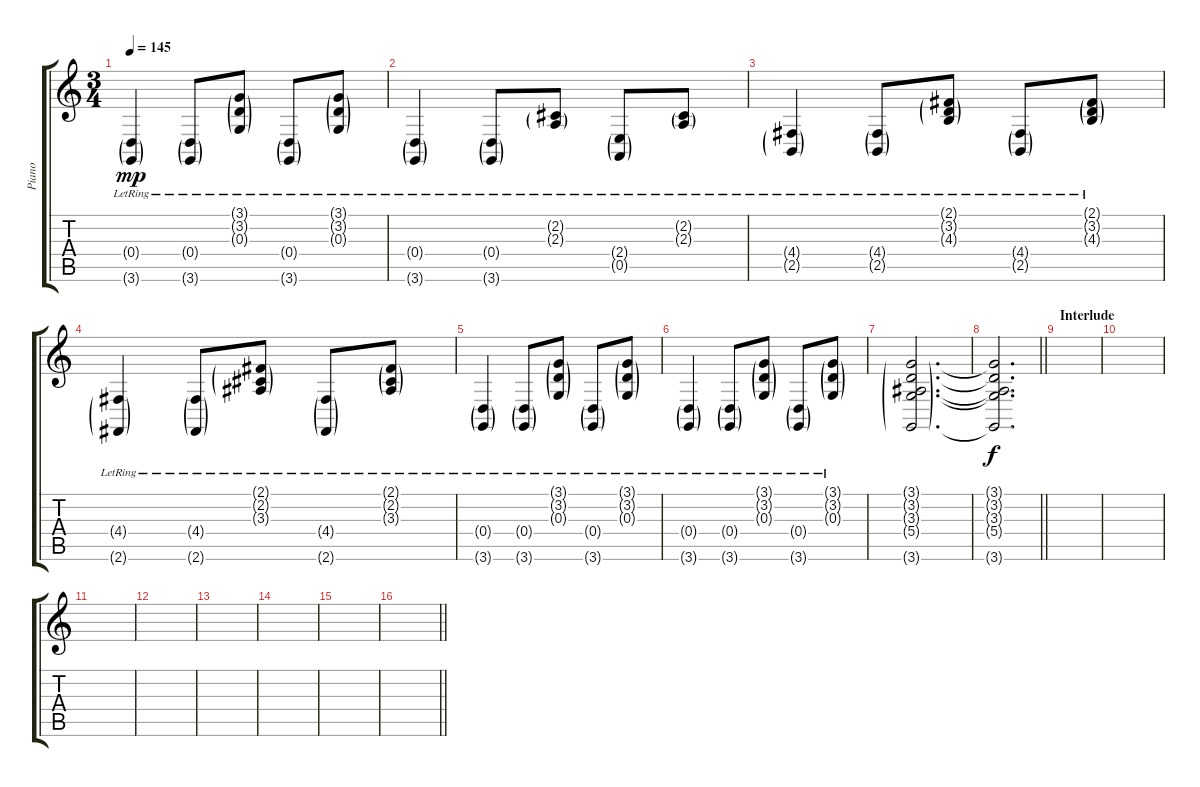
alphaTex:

\track ("Piano" "Piano") {instrument brightacousticpiano}
\staff {score tabs}
\tuning (E4 B3 G3 D3 A2 E2) {hide}
\ts (3 4)
\tempo 145
\clef g2
\ks c
(0.4{g lr} 3.6{g lr}).4{dy mp} (0.4{g lr} 3.6{g lr}).8 (3.1{g lr} 3.2{g lr} 0.3{g lr}).8 (0.4{g lr} 3.6{g lr}).8 (3.1{g lr} 3.2{g lr} 0.3{g lr}).8 |
(0.4{g lr} 3.6{g lr}).4 (0.4{g lr} 3.6{g lr}).8 (2.2{g lr} 2.3{g lr}).8 (2.4{g lr} 0.5{g}).8 (2.2{g lr} 2.3{g lr}).8 |
(4.4{g lr} 2.5{g lr}).4 (4.4{g lr} 2.5{g lr}).8 (2.1{g lr} 3.2{g lr} 4.3{g lr}).8 (4.4{g lr} 2.5{g lr}).8 (2.1{g lr} 3.2{g lr} 4.3{g lr}).8 |
(4.4{g lr} 2.6{g lr}).4 (4.4{g lr} 2.6{g lr}).8 (2.1{g lr} 2.2{g lr} 3.3{g lr}).8 (4.4{g lr} 2.6{g lr}).8 (2.1{g lr} 2.2{g lr} 3.3{g lr}).8 |
(0.4{g lr} 3.6{g lr}).4 (0.4{g lr} 3.6{g lr}).8 (3.1{g lr} 3.2{g lr} 0.3{g lr}).8 (0.4{g lr} 3.6{g lr}).8 (3.1{g lr} 3.2{g lr} 0.3{g lr}).8 |
(0.4{g lr} 3.6{g lr}).4 (0.4{g lr} 3.6{g lr}).8 (3.1{g lr} 3.2{g lr} 0.3{g lr}).8 (0.4{g lr} 3.6{g lr}).8 (3.1{g lr} 3.2{g lr} 0.3{g lr}).8 |
(3.1{g} 3.2{g} 3.3{g} 5.4{g} 3.6{g}).2{d} |
\barLineRight lightlight
(3.1{t} 3.2{t} 3.3{t} 5.4{t} 3.6{t}).2{d dy f} |
\section ("" "Interlude")
|
|
|
|
|
|
|
\barLineRight lightlight
